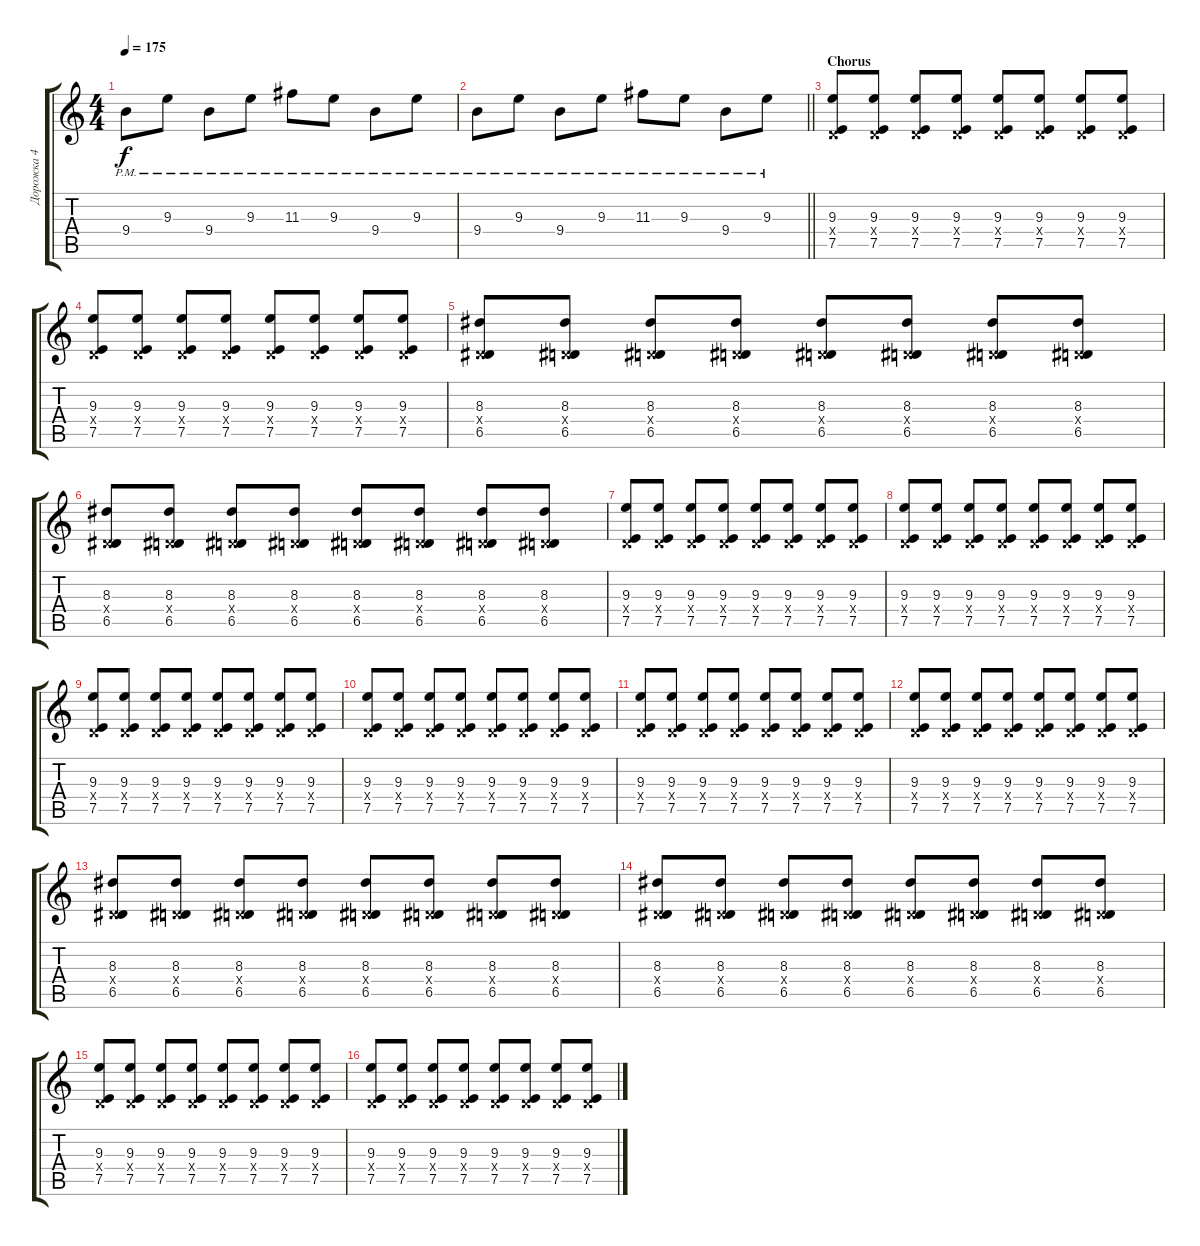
\track ("Дорожка 4" "Дорожка 4") {instrument overdrivenguitar}
\staff {score tabs}
\tuning (E4 B3 G3 D3 A2 E2) {hide}
\ts (4 4)
\tempo 175
\clef g2
\ks c
9.4{pm}.8{dy f} 9.3{pm}.8 9.4{pm}.8 9.3{pm}.8 11.3{pm}.8 9.3{pm}.8 9.4{pm}.8 9.3{pm}.8 |
\barLineRight lightlight
9.4{pm}.8 9.3{pm}.8 9.4{pm}.8 9.3{pm}.8 11.3{pm}.8 9.3{pm}.8 9.4{pm}.8 9.3{pm}.8 |
\section ("" "Chorus")
(9.3 0.4{x} 7.5).8 (9.3 0.4{x} 7.5).8 (9.3 0.4{x} 7.5).8 (9.3 0.4{x} 7.5).8 (9.3 0.4{x} 7.5).8 (9.3 0.4{x} 7.5).8 (9.3 0.4{x} 7.5).8 (9.3 0.4{x} 7.5).8 |
(9.3 0.4{x} 7.5).8 (9.3 0.4{x} 7.5).8 (9.3 0.4{x} 7.5).8 (9.3 0.4{x} 7.5).8 (9.3 0.4{x} 7.5).8 (9.3 0.4{x} 7.5).8 (9.3 0.4{x} 7.5).8 (9.3 0.4{x} 7.5).8 |
(8.3 0.4{x} 6.5).8 (8.3 0.4{x} 6.5).8 (8.3 0.4{x} 6.5).8 (8.3 0.4{x} 6.5).8 (8.3 0.4{x} 6.5).8 (8.3 0.4{x} 6.5).8 (8.3 0.4{x} 6.5).8 (8.3 0.4{x} 6.5).8 |
(8.3 0.4{x} 6.5).8 (8.3 0.4{x} 6.5).8 (8.3 0.4{x} 6.5).8 (8.3 0.4{x} 6.5).8 (8.3 0.4{x} 6.5).8 (8.3 0.4{x} 6.5).8 (8.3 0.4{x} 6.5).8 (8.3 0.4{x} 6.5).8 |
(9.3 0.4{x} 7.5).8 (9.3 0.4{x} 7.5).8 (9.3 0.4{x} 7.5).8 (9.3 0.4{x} 7.5).8 (9.3 0.4{x} 7.5).8 (9.3 0.4{x} 7.5).8 (9.3 0.4{x} 7.5).8 (9.3 0.4{x} 7.5).8 |
(9.3 0.4{x} 7.5).8 (9.3 0.4{x} 7.5).8 (9.3 0.4{x} 7.5).8 (9.3 0.4{x} 7.5).8 (9.3 0.4{x} 7.5).8 (9.3 0.4{x} 7.5).8 (9.3 0.4{x} 7.5).8 (9.3 0.4{x} 7.5).8 |
(9.3 0.4{x} 7.5).8 (9.3 0.4{x} 7.5).8 (9.3 0.4{x} 7.5).8 (9.3 0.4{x} 7.5).8 (9.3 0.4{x} 7.5).8 (9.3 0.4{x} 7.5).8 (9.3 0.4{x} 7.5).8 (9.3 0.4{x} 7.5).8 |
(9.3 0.4{x} 7.5).8 (9.3 0.4{x} 7.5).8 (9.3 0.4{x} 7.5).8 (9.3 0.4{x} 7.5).8 (9.3 0.4{x} 7.5).8 (9.3 0.4{x} 7.5).8 (9.3 0.4{x} 7.5).8 (9.3 0.4{x} 7.5).8 |
(9.3 0.4{x} 7.5).8 (9.3 0.4{x} 7.5).8 (9.3 0.4{x} 7.5).8 (9.3 0.4{x} 7.5).8 (9.3 0.4{x} 7.5).8 (9.3 0.4{x} 7.5).8 (9.3 0.4{x} 7.5).8 (9.3 0.4{x} 7.5).8 |
(9.3 0.4{x} 7.5).8 (9.3 0.4{x} 7.5).8 (9.3 0.4{x} 7.5).8 (9.3 0.4{x} 7.5).8 (9.3 0.4{x} 7.5).8 (9.3 0.4{x} 7.5).8 (9.3 0.4{x} 7.5).8 (9.3 0.4{x} 7.5).8 |
(8.3 0.4{x} 6.5).8 (8.3 0.4{x} 6.5).8 (8.3 0.4{x} 6.5).8 (8.3 0.4{x} 6.5).8 (8.3 0.4{x} 6.5).8 (8.3 0.4{x} 6.5).8 (8.3 0.4{x} 6.5).8 (8.3 0.4{x} 6.5).8 |
(8.3 0.4{x} 6.5).8 (8.3 0.4{x} 6.5).8 (8.3 0.4{x} 6.5).8 (8.3 0.4{x} 6.5).8 (8.3 0.4{x} 6.5).8 (8.3 0.4{x} 6.5).8 (8.3 0.4{x} 6.5).8 (8.3 0.4{x} 6.5).8 |
(9.3 0.4{x} 7.5).8 (9.3 0.4{x} 7.5).8 (9.3 0.4{x} 7.5).8 (9.3 0.4{x} 7.5).8 (9.3 0.4{x} 7.5).8 (9.3 0.4{x} 7.5).8 (9.3 0.4{x} 7.5).8 (9.3 0.4{x} 7.5).8 |
(9.3 0.4{x} 7.5).8 (9.3 0.4{x} 7.5).8 (9.3 0.4{x} 7.5).8 (9.3 0.4{x} 7.5).8 (9.3 0.4{x} 7.5).8 (9.3 0.4{x} 7.5).8 (9.3 0.4{x} 7.5).8 (9.3 0.4{x} 7.5).8
